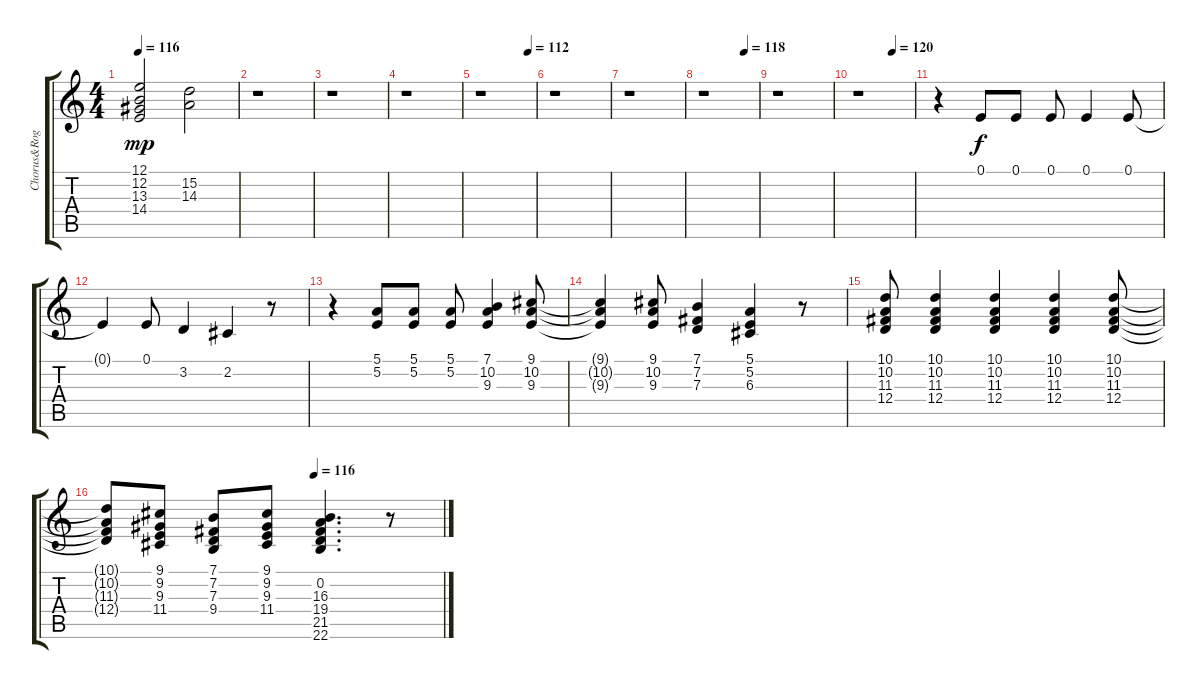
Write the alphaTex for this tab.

\track ("Chorus&Roger" "Chorus&Rog") {instrument choiraahs}
\staff {score tabs}
\tuning (E4 B3 G3 D3 A2 E2) {hide}
\ts (4 4)
\tempo 116
\clef g2
\ks c
(12.1 12.2 13.3 14.4).2{dy mp} (15.2 14.3).2 |
r.1 |
r.1 |
r.1 |
\tempo (112 0.86875)
r.1 |
r.1 |
r.1 |
\tempo (118 0.75)
r.1 |
r.1 |
\tempo (120 0.61875)
r.1 |
r.4 0.1.8{dy f} 0.1.8 0.1.8 0.1.4 0.1.8 |
0.1{t}.4 0.1.8 3.2.4 2.2.4 r.8 |
r.4 (5.1 5.2).8 (5.1 5.2).8 (5.1 5.2).8 (7.1 10.2 9.3).4 (9.1 10.2 9.3).8 |
(9.1{t} 10.2{t} 9.3{t}).4 (9.1 10.2 9.3).8 (7.1 7.2 7.3).4 (5.1 5.2 6.3).4 r.8 |
(10.1 10.2 11.3 12.4).8 (10.1 10.2 11.3 12.4).4 (10.1 10.2 11.3 12.4).4 (10.1 10.2 11.3 12.4).4 (10.1 10.2 11.3 12.4).8 |
\tempo (116 0.61875)
(10.1{t} 10.2{t} 11.3{t} 12.4{t}).8 (9.1 9.2 9.3 11.4).8 (7.1 7.2 7.3 9.4).8 (9.1 9.2 9.3 11.4).8 (0.2 16.3 19.4 21.5 22.6).4{d} r.8
